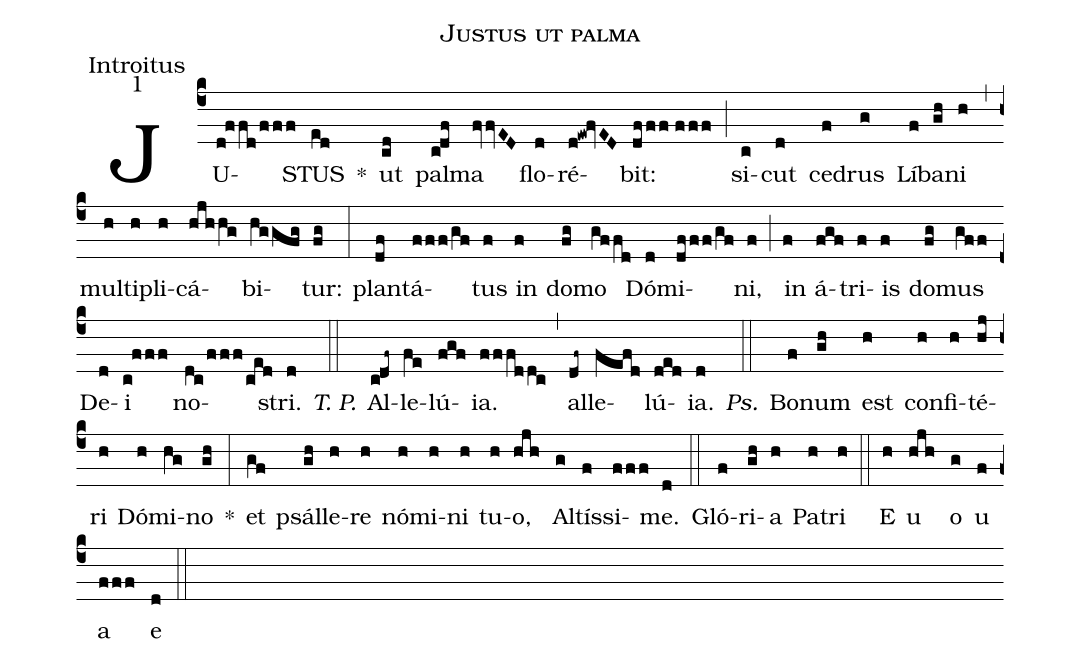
name:Justus ut palma;
office-part:Introitus;
mode:1;
%%
(c4) JU(d!ffd/fff)STUS(ed) *() ut(cd) pal(c!df)ma(fvvED) flo(d)ré(d!ew!fvED)bit:(dfff//fff) (;) si(c)cut(d) ced(f)rus(g) Lí(f)ba(gh)ni(h) (,) mul(h)ti(h)pli(h)cá(hjhhg)bi(hggfg)tur:(fg) (:) plan(df)tá(fff/gf)tus(f) in(f) do(fg)mo(gffd) Dó(d)mi(dfff/gf)ni,(f) (;) in(f) á(fgf)tri(f)is(f) do(fg)mus(gff) De(d)i(c!fff) no(dc/fff/ced)stri.(d) <i>T. P.</i>(::) Al(c!df~)le(fe)lú(fgf)ia.(fffddc) (,) al(df~)le(fefd)lú(ded)ia.(d) <i>Ps.</i>(::) Bo(f)num(gh) est(h) con(h)fi(h)té(hj)ri(h) Dó(h)mi(hg)no(gh) *(:) et(gf) psál(gh)le(h)re(h) nó(h)mi(h)ni(h) tu(h)o,(hjh) Al(g)tís(f)si(fff)me.(d) (::) Gló(f)ri(gh)a(h) Pa(h)tri(h) (::) E(h) u(hjh) o(g) u(f) a(fff) e(d) (::)
